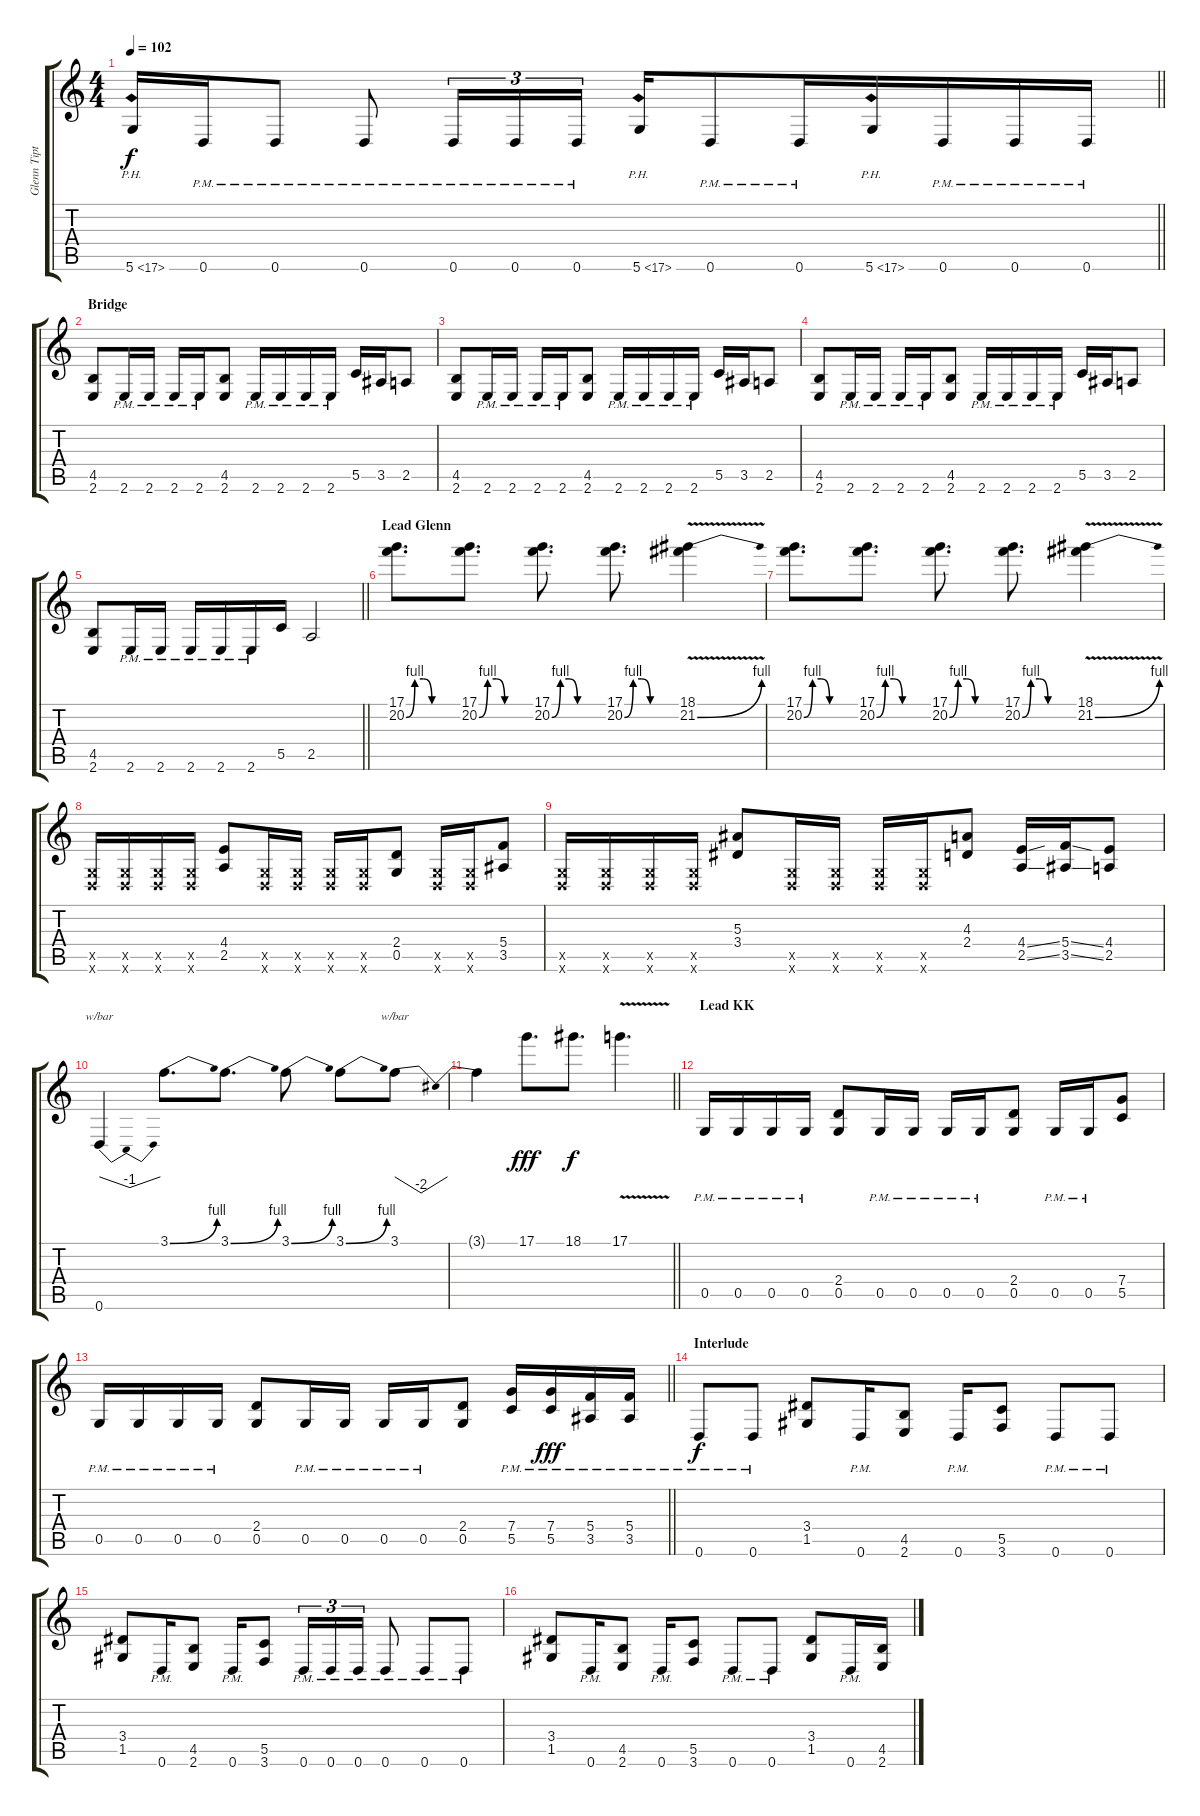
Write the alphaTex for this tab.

\track ("Glenn Tipton" "Glenn Tipt") {instrument distortionguitar}
\staff {score tabs}
\tuning (D4 A3 F3 C3 G2 D2) {hide}
\ts (4 4)
\tempo 102
\clef g2
\barLineRight lightlight
\ks c
5.6{ph 12}.16{dy f} 0.6{pm}.16 0.6{pm}.8 0.6{pm}.8 0.6{pm}.16{tu (3 2)} 0.6{pm}.16{tu (3 2)} 0.6{pm}.16{tu (3 2) beam splitsecondary} 5.6{ph 12}.16 0.6{pm}.8 0.6{pm}.16{beam merge} 5.6{ph 12}.16 0.6{pm}.16 0.6{pm}.16 0.6{pm}.16 |
\section ("" "Bridge")
(4.5 2.6).8 2.6{pm}.16 2.6{pm}.16 2.6{pm}.16 2.6{pm}.16 (4.5 2.6).8 2.6{pm}.16 2.6{pm}.16 2.6{pm}.16 2.6{pm}.16 5.5.16 3.5.16 2.5.8 |
(4.5 2.6).8 2.6{pm}.16 2.6{pm}.16 2.6{pm}.16 2.6{pm}.16 (4.5 2.6).8 2.6{pm}.16 2.6{pm}.16 2.6{pm}.16 2.6{pm}.16 5.5.16 3.5.16 2.5.8 |
(4.5 2.6).8 2.6{pm}.16 2.6{pm}.16 2.6{pm}.16 2.6{pm}.16 (4.5 2.6).8 2.6{pm}.16 2.6{pm}.16 2.6{pm}.16 2.6{pm}.16 5.5.16 3.5.16 2.5.8 |
\barLineRight lightlight
(4.5 2.6).8 2.6{pm}.16 2.6{pm}.16 2.6{pm}.16 2.6{pm}.16 2.6{pm}.16 5.5.16 2.5.2 |
\section ("" "Lead Glenn")
(17.1 20.2{be (custom 0 0 10 4 20 4 30 0 60 0)}).8{d} (17.1 20.2{be (custom 0 0 10 4 20 4 30 0 60 0)}).8{d} (17.1 20.2{be (custom 0 0 10 4 20 4 30 0 60 0)}).8{d} (17.1 20.2{be (custom 0 0 10 4 20 4 30 0 60 0)}).8{d} (18.1 21.2{be (bend 0 0 60 4) v}).4 |
(17.1 20.2{be (custom 0 0 10 4 20 4 30 0 60 0)}).8{d} (17.1 20.2{be (custom 0 0 10 4 20 4 30 0 60 0)}).8{d} (17.1 20.2{be (custom 0 0 10 4 20 4 30 0 60 0)}).8{d} (17.1 20.2{be (custom 0 0 10 4 20 4 30 0 60 0)}).8{d} (18.1 21.2{be (bend 0 0 60 4) v}).4 |
(0.5{x} 0.6{x}).16 (0.5{x} 0.6{x}).16 (0.5{x} 0.6{x}).16 (0.5{x} 0.6{x}).16 (4.4 2.5).8 (0.5{x} 0.6{x}).16 (0.5{x} 0.6{x}).16 (0.5{x} 0.6{x}).16 (0.5{x} 0.6{x}).16 (2.4 0.5).8 (0.5{x} 0.6{x}).16 (0.5{x} 0.6{x}).16 (5.4 3.5).8 |
(0.5{x} 0.6{x}).16 (0.5{x} 0.6{x}).16 (0.5{x} 0.6{x}).16 (0.5{x} 0.6{x}).16 (5.3 3.4).8 (0.5{x} 0.6{x}).16 (0.5{x} 0.6{x}).16 (0.5{x} 0.6{x}).16 (0.5{x} 0.6{x}).16 (4.3 2.4).8 (4.4{ss} 2.5{ss}).16 (5.4{ss} 3.5{ss}).16 (4.4 2.5).8 |
0.6.4{tbe (dip default 0 0 30 -4 60 0)} 3.1{be (bend 0 0 60 4)}.8{d} 3.1{be (bend 0 0 60 4)}.8{d} 3.1{be (bend 0 0 60 4)}.8 3.1{be (bend 0 0 60 4)}.8 3.1.8{tbe (dip default 0 0 30 -8 60 0)} |
\barLineRight lightlight
3.1{t}.4 17.1.8{d dy fff} 18.1.8{d dy f} 17.1{v}.4{d} |
\section ("" "Lead KK")
0.5{pm}.16 0.5{pm}.16 0.5{pm}.16 0.5{pm}.16 (2.4 0.5).8 0.5{pm}.16 0.5{pm}.16 0.5{pm}.16 0.5{pm}.16 (2.4 0.5).8 0.5{pm}.16 0.5{pm}.16 (7.4 5.5).8 |
\barLineRight lightlight
0.5{pm}.16 0.5{pm}.16 0.5{pm}.16 0.5{pm}.16 (2.4 0.5).8 0.5{pm}.16 0.5{pm}.16 0.5{pm}.16 0.5{pm}.16 (2.4 0.5).8 (7.4{pm} 5.5{pm}).16 (7.4{pm} 5.5{pm}).16{dy fff} (5.4{pm} 3.5{pm}).16 (5.4{pm} 3.5{pm}).16 |
\section ("" "Interlude")
0.6{pm}.8{dy f} 0.6{pm}.8 (3.4 1.5).8 0.6{pm}.16 (4.5 2.6).8 0.6{pm}.16 (5.5 3.6).8 0.6{pm}.8 0.6{pm}.8 |
(3.4 1.5).8 0.6{pm}.16 (4.5 2.6).8 0.6{pm}.16 (5.5 3.6).8 0.6{pm}.16{tu (3 2)} 0.6{pm}.16{tu (3 2)} 0.6{pm}.16{tu (3 2)} 0.6{pm}.8 0.6{pm}.8 0.6{pm}.8 |
(3.4 1.5).8 0.6{pm}.16 (4.5 2.6).8 0.6{pm}.16 (5.5 3.6).8 0.6{pm}.8 0.6{pm}.8 (3.4 1.5).8 0.6{pm}.16 (4.5 2.6).16
